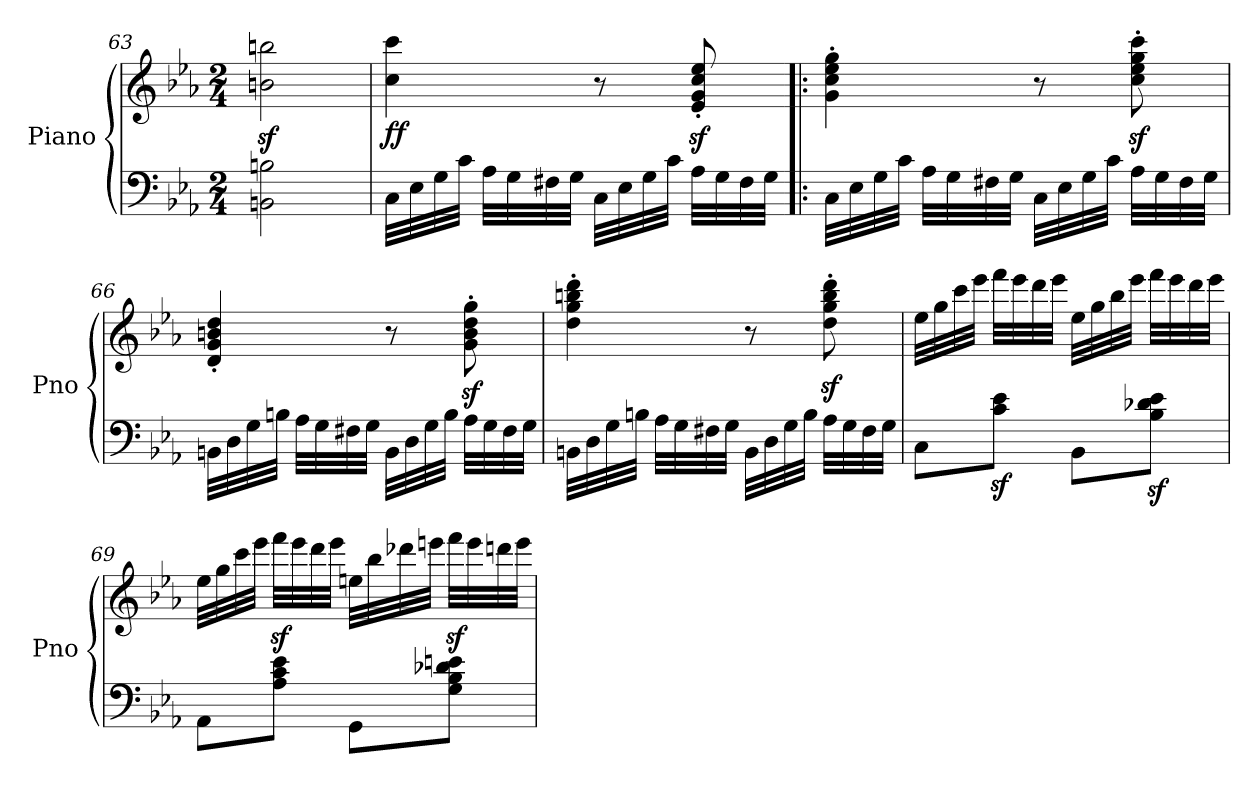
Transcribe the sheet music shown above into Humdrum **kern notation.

**kern	**kern	**dynam
*part1	*part1	*part1
*staff2	*staff1	*staff1/2
*I"Piano	*	*
*I'Pno	*	*
*clefF4	*clefG2	*
*k[b-e-a-]	*k[b-e-a-]	*
*E-:	*E-:	*
*M2/4	*M2/4	*
=63	=63	=63
2BBn\ 2Bn\	2bn\z< 2bbn\z<	.
=64	=64	=64
!	!	!LO:DY:b
32C\LLL	4cc\ 4ccc\	ff
32E-\	.	.
32G\	.	.
32c\JJJ	.	.
32A-\LLL	.	.
32G\	.	.
32F#X\	.	.
32G\JJJ	.	.
32C\LLL	8r	.
32E-\	.	.
32G\	.	.
32c\JJJ	.	.
32A-\LLL	8e-/z<' 8g/z<' 8cc/z<' 8ee-/z<'	.
32G\	.	.
32F#\	.	.
32G\JJJ	.	.
!!LO:PB:g=z
=65!|:	=65!|:	=65!|:
32C\LLL	4g\' 4cc\' 4ee-\' 4gg\'	.
32E-\	.	.
32G\	.	.
32c\JJJ	.	.
32A-\LLL	.	.
32G\	.	.
32F#X\	.	.
32G\JJJ	.	.
32C\LLL	8r	.
32E-\	.	.
32G\	.	.
32c\JJJ	.	.
32A-\LLL	8cc\z<' 8ee-\z<' 8gg\z<' 8ccc\z<'	.
32G\	.	.
32F#\	.	.
32G\JJJ	.	.
=66	=66	=66
32BBn\LLL	4d/' 4g/' 4bn/' 4dd/'	.
32D\	.	.
32G\	.	.
32Bn\JJJ	.	.
32A-\LLL	.	.
32G\	.	.
32F#X\	.	.
32G\JJJ	.	.
32BB\LLL	8r	.
32D\	.	.
32G\	.	.
32B\JJJ	.	.
32A-\LLL	8g\z<' 8b\z<' 8dd\z<' 8gg\z<'	.
32G\	.	.
32F#\	.	.
32G\JJJ	.	.
=67	=67	=67
32BBn\LLL	4dd\' 4gg\' 4bbn\' 4ddd\'	.
32D\	.	.
32G\	.	.
32Bn\JJJ	.	.
32A-\LLL	.	.
32G\	.	.
32F#X\	.	.
32G\JJJ	.	.
32BB\LLL	8r	.
32D\	.	.
32G\	.	.
32B\JJJ	.	.
32A-\LLL	8dd\z<' 8gg\z<' 8bb\z<' 8ddd\z<'	.
32G\	.	.
32F#\	.	.
32G\JJJ	.	.
!!LO:LB:g=z
=68	=68	=68
8C\L	32ee-\LLL	.
.	32gg\	.
.	32ccc\	.
.	32eee-\JJJ	.
8c\z> 8e-\z>J	32fff\LLL	.
.	32eee-\	.
.	32ddd\	.
.	32eee-\JJJ	.
8BB-\L	32ee-\LLL	.
.	32gg\	.
.	32bb-\	.
.	32eee-\JJJ	.
8B-\z> 8d-X\z> 8e-\z>J	32fff\LLL	.
.	32eee-\	.
.	32ddd\	.
.	32eee-\JJJ	.
=69	=69	=69
8AA-\L	32ee-\LLL	.
.	32gg\	.
.	32ccc\	.
.	32eee-\JJJ	.
8A-\ 8c\ 8e-\J	32fffz<\LLL	.
.	32eee-\	.
.	32ddd\	.
.	32eee-\JJJ	.
8GG\L	32een\LLL	.
.	32bb-\	.
.	32ddd-X\	.
.	32eeen\JJJ	.
8G\ 8B-\ 8d-X\ 8en\J	32fffz<\LLL	.
.	32eee\	.
.	32dddn\	.
.	32eee\JJJ	.
=	=	=
*-	*-	*-
